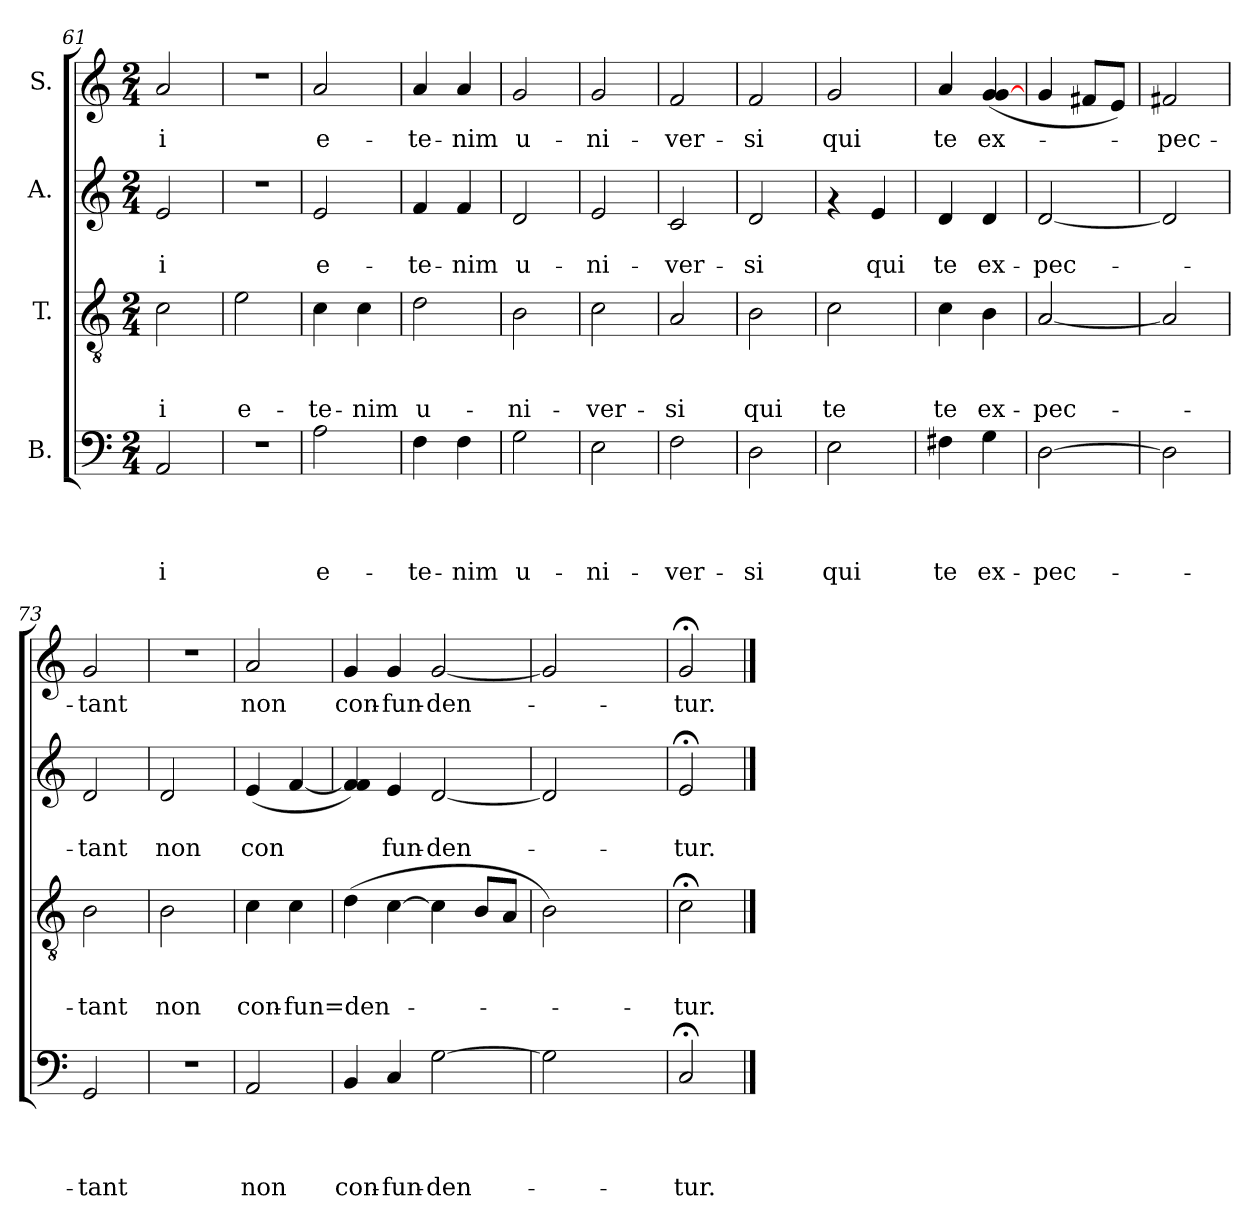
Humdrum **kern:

**kern	**text	**text	**text	**text	**kern	**text	**text	**text	**kern	**text	**text	**kern	**text
*part4	*part4	*part4	*part4	*part4	*part3	*part3	*part3	*part3	*part2	*part2	*part2	*part1	*part1
*staff4	*staff4	*staff4	*staff4	*staff4	*staff3	*staff3	*staff3	*staff3	*staff2	*staff2	*staff2	*staff1	*staff1
*I"B.	*	*	*	*	*I"T.	*	*	*	*I"A.	*	*	*I"S.	*
*clefF4	*	*	*	*	*clefGv2	*	*	*	*clefG2	*	*	*clefG2	*
*k[]	*	*	*	*	*k[]	*	*	*	*k[]	*	*	*k[]	*
*C:	*	*	*	*	*C:	*	*	*	*C:	*	*	*C:	*
*M2/4	*	*	*	*	*M2/4	*	*	*	*M2/4	*	*	*M2/4	*
=61	=61	=61	=61	=61	=61	=61	=61	=61	=61	=61	=61	=61	=61
!	!	!	!	!LO:LY:b	!	!	!	!LO:LY:b	!	!	!LO:LY:b	!	!LO:LY:b
2AA/	.	.	.	i	2c\	.	.	-i	2e/	.	-i	2a/	-i
=62	=62	=62	=62	=62	=62	=62	=62	=62	=62	=62	=62	=62	=62
!	!	!	!	!	!	!	!	!LO:LY:b	!	!	!	!	!
2r	.	.	.	.	2e\	.	.	e-	2r	.	.	2r	.
=63	=63	=63	=63	=63	=63	=63	=63	=63	=63	=63	=63	=63	=63
!	!	!	!	!LO:LY:b	!	!	!	!LO:LY:b	!	!	!LO:LY:b	!	!LO:LY:b
2A\	.	.	.	e-	4c\	.	.	-te-	2e/	.	e-	2a/	e-
!	!	!	!	!	!	!	!	!LO:LY:b	!	!	!	!	!
.	.	.	.	.	4c\	.	.	-nim	.	.	.	.	.
=64	=64	=64	=64	=64	=64	=64	=64	=64	=64	=64	=64	=64	=64
!	!	!	!	!LO:LY:b	!	!	!	!LO:LY:b	!	!	!LO:LY:b	!	!LO:LY:b
4F\	.	.	.	-te-	2d\	.	.	u-	4f/	.	-te-	4a/	-te-
!	!	!	!	!LO:LY:b	!	!	!	!	!	!	!LO:LY:b	!	!LO:LY:b
4F\	.	.	.	-nim	.	.	.	.	4f/	.	-nim	4a/	-nim
=65	=65	=65	=65	=65	=65	=65	=65	=65	=65	=65	=65	=65	=65
!	!	!	!	!LO:LY:b	!	!	!	!LO:LY:b	!	!	!LO:LY:b	!	!LO:LY:b
2G\	.	.	.	u-	2B\	.	.	-ni-	2d/	.	u-	2g/	u-
=66	=66	=66	=66	=66	=66	=66	=66	=66	=66	=66	=66	=66	=66
!	!	!	!	!LO:LY:b	!	!	!	!LO:LY:b	!	!	!LO:LY:b	!	!LO:LY:b
2E\	.	.	.	-ni-	2c\	.	.	-ver-	2e/	.	-ni-	2g/	-ni-
!!LO:PB:g=z
=67	=67	=67	=67	=67	=67	=67	=67	=67	=67	=67	=67	=67	=67
!	!	!	!	!LO:LY:b	!	!	!	!LO:LY:b	!	!	!LO:LY:b	!	!LO:LY:b
2F\	.	.	.	-ver-	2A/	.	.	-si	2c/	.	-ver-	2f/	-ver-
=68	=68	=68	=68	=68	=68	=68	=68	=68	=68	=68	=68	=68	=68
!	!	!	!	!LO:LY:b	!	!	!	!LO:LY:b	!	!	!LO:LY:b	!	!LO:LY:b
2D\	.	.	.	-si	2B\	.	.	qui	2d/	.	-si	2f/	-si
=69	=69	=69	=69	=69	=69	=69	=69	=69	=69	=69	=69	=69	=69
!	!	!	!	!LO:LY:b	!	!	!	!LO:LY:b	!	!	!	!	!LO:LY:b
2E\	.	.	.	qui	2c\	.	.	te	4rf	.	.	2g/	qui
!	!	!	!	!	!	!	!	!	!	!	!LO:LY:b	!	!
.	.	.	.	.	.	.	.	.	4e/	.	qui	.	.
=70	=70	=70	=70	=70	=70	=70	=70	=70	=70	=70	=70	=70	=70
!	!	!	!	!LO:LY:b	!	!	!	!LO:LY:b	!	!	!LO:LY:b	!	!LO:LY:b
4F#X\	.	.	.	te	4c\	.	.	te	4d/	.	te	4a/	te
!	!	!	!	!LO:LY:b	!	!	!	!LO:LY:b	!	!	!LO:LY:b	!	!LO:LY:b
4G\	.	.	.	ex-	4B\	.	.	ex-	4d/	.	ex-	(>4g/ [>4g/	ex-
=71	=71	=71	=71	=71	=71	=71	=71	=71	=71	=71	=71	=71	=71
!	!	!	!	!LO:LY:b	!	!	!	!LO:LY:b	!	!	!LO:LY:b	!	!
[>2D\	.	.	.	-pec-	[>2A/	.	.	-pec-	[>2d/	.	-pec-	4g/	.
.	.	.	.	.	.	.	.	.	.	.	.	8f#X/L	.
.	.	.	.	.	.	.	.	.	.	.	.	8e/J)	.
=72	=72	=72	=72	=72	=72	=72	=72	=72	=72	=72	=72	=72	=72
!	!	!	!	!	!	!	!	!	!	!	!	!	!LO:LY:b
2D\]	.	.	.	.	2A/]	.	.	.	2d/]	.	.	2f#X/	-pec-
=73	=73	=73	=73	=73	=73	=73	=73	=73	=73	=73	=73	=73	=73
!	!	!	!	!LO:LY:b	!	!	!	!LO:LY:b	!	!	!LO:LY:b	!	!LO:LY:b
2GG/	.	.	.	-tant	2B\	.	.	-tant	2d/	.	-tant	2g/	-tant
=74	=74	=74	=74	=74	=74	=74	=74	=74	=74	=74	=74	=74	=74
!	!	!	!	!	!	!	!	!LO:LY:b	!	!	!LO:LY:b	!	!
2r	.	.	.	.	2B\	.	.	non	2d/	.	non	2r	.
=75	=75	=75	=75	=75	=75	=75	=75	=75	=75	=75	=75	=75	=75
!	!	!	!	!LO:LY:b	!	!	!	!LO:LY:b	!	!	!LO:LY:b	!	!LO:LY:b
2AA/	.	.	.	non	4c\	.	.	con-	(>4e/	.	con	2a/	non
!	!	!	!	!	!	!	!	!LO:LY:b	!	!	!	!	!
.	.	.	.	.	4c\	.	.	-fun=den-	[>4f/	.	.	.	.
=76	=76	=76	=76	=76	=76	=76	=76	=76	=76	=76	=76	=76	=76
!	!	!	!	!LO:LY:b	!	!	!	!	!	!	!	!	!LO:LY:b
4BB/	.	.	.	con-	(>4d\	.	.	.	4f/] 4f/)	.	.	4g/	con-
!	!	!	!	!LO:LY:b	!	!	!	!	!	!	!LO:LY:b	!	!LO:LY:b
4C/	.	.	.	-fun-	[>4c\	.	.	.	4e/	.	fun-	4g/	-fun-
!	!	!	!	!LO:LY:b	!	!	!	!	!	!	!LO:LY:b	!	!LO:LY:b
[>2G\	.	.	.	-den-	4c\]	.	.	.	[>2d/	.	-den-	[>2g/	-den-
.	.	.	.	.	8B/L	.	.	.	.	.	.	.	.
.	.	.	.	.	8A/J	.	.	.	.	.	.	.	.
=77	=77	=77	=77	=77	=77	=77	=77	=77	=77	=77	=77	=77	=77
2G\]	.	.	.	.	2B\)	.	.	.	2d/]	.	.	2g/]	.
=78	=78	=78	=78	=78	=78	=78	=78	=78	=78	=78	=78	=78	=78
!	!	!	!	!LO:LY:b	!	!	!	!LO:LY:b	!	!	!LO:LY:b	!	!LO:LY:b
2C;</	.	.	.	-tur.	2c;<\	.	.	-tur.	2e;</	.	-tur.	2g;</	-tur.
==	==	==	==	==	==	==	==	==	==	==	==	==	==
*-	*-	*-	*-	*-	*-	*-	*-	*-	*-	*-	*-	*-	*-
